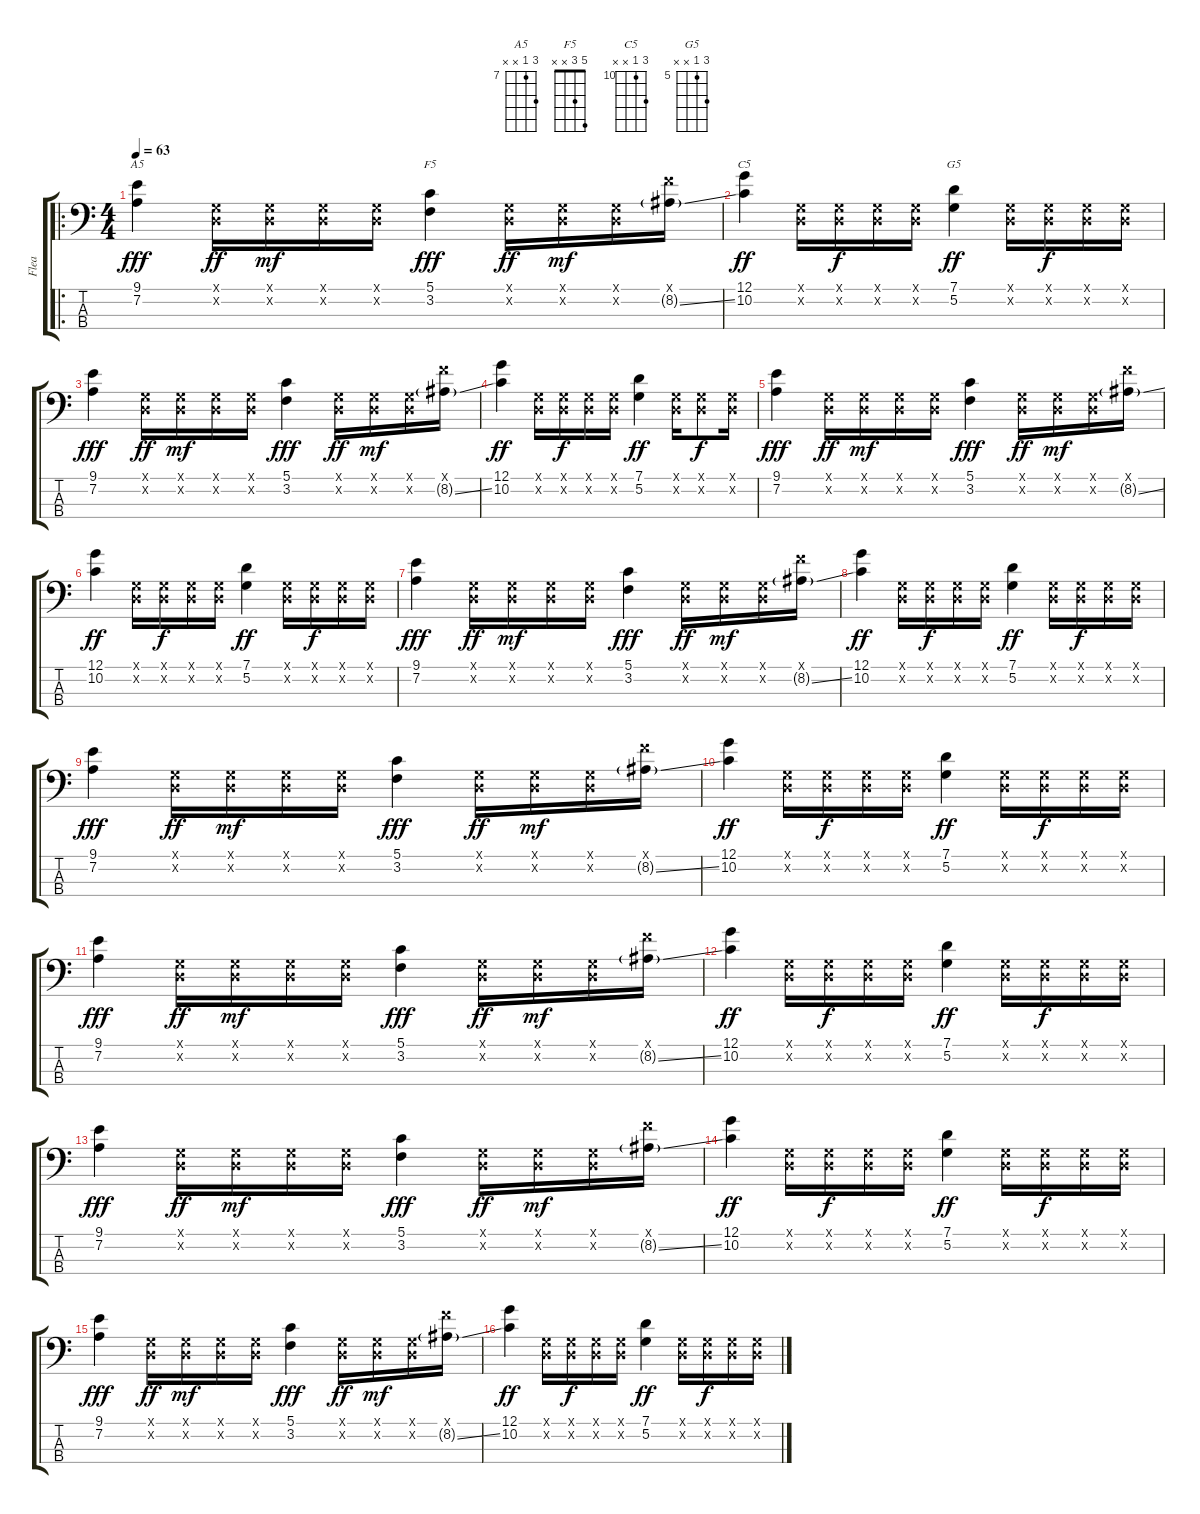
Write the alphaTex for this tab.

\track ("Flea" "Flea") {instrument electricbassfinger}
\staff {score tabs}
\tuning (G2 D2 A1 E1) {hide}
\chord ("A5" 9 7 x x) {firstfret 7}
\chord ("F5" 5 3 x x)
\chord ("C5" 12 10 x x) {firstfret 10}
\chord ("G5" 7 5 x x) {firstfret 5}
\ro
\ts (4 4)
\tempo 63
\clef f4
\ks c
(9.1 7.2).4{ch "A5" dy fff instrument electricbassfinger} (0.1{x} 0.2{x}).16{dy ff} (0.1{x} 0.2{x}).16{dy mf} (0.1{x} 0.2{x}).16 (0.1{x} 0.2{x}).16 (5.1 3.2).4{ch "F5" dy fff} (0.1{x} 0.2{x}).16{dy ff} (0.1{x} 0.2{x}).16{dy mf} (0.1{x} 0.2{x}).16 (10.1{x} 8.2{ss g}).16 |
(12.1 10.2).4{ch "C5" dy ff} (0.1{x} 0.2{x}).16 (0.1{x} 0.2{x}).16{dy f} (0.1{x} 0.2{x}).16 (0.1{x} 0.2{x}).16 (7.1 5.2).4{ch "G5" dy ff} (0.1{x} 0.2{x}).16 (0.1{x} 0.2{x}).16{dy f} (0.1{x} 0.2{x}).16 (0.1{x} 0.2{x}).16 |
(9.1 7.2).4{dy fff} (0.1{x} 0.2{x}).16{dy ff} (0.1{x} 0.2{x}).16{dy mf} (0.1{x} 0.2{x}).16 (0.1{x} 0.2{x}).16 (5.1 3.2).4{dy fff} (0.1{x} 0.2{x}).16{dy ff} (0.1{x} 0.2{x}).16{dy mf} (0.1{x} 0.2{x}).16 (10.1{x} 8.2{ss g}).16 |
(12.1 10.2).4{dy ff} (0.1{x} 0.2{x}).16 (0.1{x} 0.2{x}).16{dy f} (0.1{x} 0.2{x}).16 (0.1{x} 0.2{x}).16 (7.1 5.2).4{dy ff} (0.1{x} 0.2{x}).16 (0.1{x} 0.2{x}).8{dy f} (0.1{x} 0.2{x}).16 |
(9.1 7.2).4{dy fff} (0.1{x} 0.2{x}).16{dy ff} (0.1{x} 0.2{x}).16{dy mf} (0.1{x} 0.2{x}).16 (0.1{x} 0.2{x}).16 (5.1 3.2).4{dy fff} (0.1{x} 0.2{x}).16{dy ff} (0.1{x} 0.2{x}).16{dy mf} (0.1{x} 0.2{x}).16 (10.1{x} 8.2{ss g}).16 |
(12.1 10.2).4{dy ff} (0.1{x} 0.2{x}).16 (0.1{x} 0.2{x}).16{dy f} (0.1{x} 0.2{x}).16 (0.1{x} 0.2{x}).16 (7.1 5.2).4{dy ff} (0.1{x} 0.2{x}).16 (0.1{x} 0.2{x}).16{dy f} (0.1{x} 0.2{x}).16 (0.1{x} 0.2{x}).16 |
(9.1 7.2).4{dy fff} (0.1{x} 0.2{x}).16{dy ff} (0.1{x} 0.2{x}).16{dy mf} (0.1{x} 0.2{x}).16 (0.1{x} 0.2{x}).16 (5.1 3.2).4{dy fff} (0.1{x} 0.2{x}).16{dy ff} (0.1{x} 0.2{x}).16{dy mf} (0.1{x} 0.2{x}).16 (10.1{x} 8.2{ss g}).16 |
(12.1 10.2).4{dy ff} (0.1{x} 0.2{x}).16 (0.1{x} 0.2{x}).16{dy f} (0.1{x} 0.2{x}).16 (0.1{x} 0.2{x}).16 (7.1 5.2).4{dy ff} (0.1{x} 0.2{x}).16 (0.1{x} 0.2{x}).16{dy f} (0.1{x} 0.2{x}).16 (0.1{x} 0.2{x}).16 |
(9.1 7.2).4{dy fff} (0.1{x} 0.2{x}).16{dy ff} (0.1{x} 0.2{x}).16{dy mf} (0.1{x} 0.2{x}).16 (0.1{x} 0.2{x}).16 (5.1 3.2).4{dy fff} (0.1{x} 0.2{x}).16{dy ff} (0.1{x} 0.2{x}).16{dy mf} (0.1{x} 0.2{x}).16 (10.1{x} 8.2{ss g}).16 |
(12.1 10.2).4{dy ff} (0.1{x} 0.2{x}).16 (0.1{x} 0.2{x}).16{dy f} (0.1{x} 0.2{x}).16 (0.1{x} 0.2{x}).16 (7.1 5.2).4{dy ff} (0.1{x} 0.2{x}).16 (0.1{x} 0.2{x}).16{dy f} (0.1{x} 0.2{x}).16 (0.1{x} 0.2{x}).16 |
(9.1 7.2).4{dy fff} (0.1{x} 0.2{x}).16{dy ff} (0.1{x} 0.2{x}).16{dy mf} (0.1{x} 0.2{x}).16 (0.1{x} 0.2{x}).16 (5.1 3.2).4{dy fff} (0.1{x} 0.2{x}).16{dy ff} (0.1{x} 0.2{x}).16{dy mf} (0.1{x} 0.2{x}).16 (10.1{x} 8.2{ss g}).16 |
(12.1 10.2).4{dy ff} (0.1{x} 0.2{x}).16 (0.1{x} 0.2{x}).16{dy f} (0.1{x} 0.2{x}).16 (0.1{x} 0.2{x}).16 (7.1 5.2).4{dy ff} (0.1{x} 0.2{x}).16 (0.1{x} 0.2{x}).16{dy f} (0.1{x} 0.2{x}).16 (0.1{x} 0.2{x}).16 |
(9.1 7.2).4{dy fff} (0.1{x} 0.2{x}).16{dy ff} (0.1{x} 0.2{x}).16{dy mf} (0.1{x} 0.2{x}).16 (0.1{x} 0.2{x}).16 (5.1 3.2).4{dy fff} (0.1{x} 0.2{x}).16{dy ff} (0.1{x} 0.2{x}).16{dy mf} (0.1{x} 0.2{x}).16 (10.1{x} 8.2{ss g}).16 |
(12.1 10.2).4{dy ff} (0.1{x} 0.2{x}).16 (0.1{x} 0.2{x}).16{dy f} (0.1{x} 0.2{x}).16 (0.1{x} 0.2{x}).16 (7.1 5.2).4{dy ff} (0.1{x} 0.2{x}).16 (0.1{x} 0.2{x}).16{dy f} (0.1{x} 0.2{x}).16 (0.1{x} 0.2{x}).16 |
(9.1 7.2).4{dy fff} (0.1{x} 0.2{x}).16{dy ff} (0.1{x} 0.2{x}).16{dy mf} (0.1{x} 0.2{x}).16 (0.1{x} 0.2{x}).16 (5.1 3.2).4{dy fff} (0.1{x} 0.2{x}).16{dy ff} (0.1{x} 0.2{x}).16{dy mf} (0.1{x} 0.2{x}).16 (10.1{x} 8.2{ss g}).16 |
(12.1 10.2).4{dy ff} (0.1{x} 0.2{x}).16 (0.1{x} 0.2{x}).16{dy f} (0.1{x} 0.2{x}).16 (0.1{x} 0.2{x}).16 (7.1 5.2).4{dy ff} (0.1{x} 0.2{x}).16 (0.1{x} 0.2{x}).16{dy f} (0.1{x} 0.2{x}).16 (0.1{x} 0.2{x}).16
